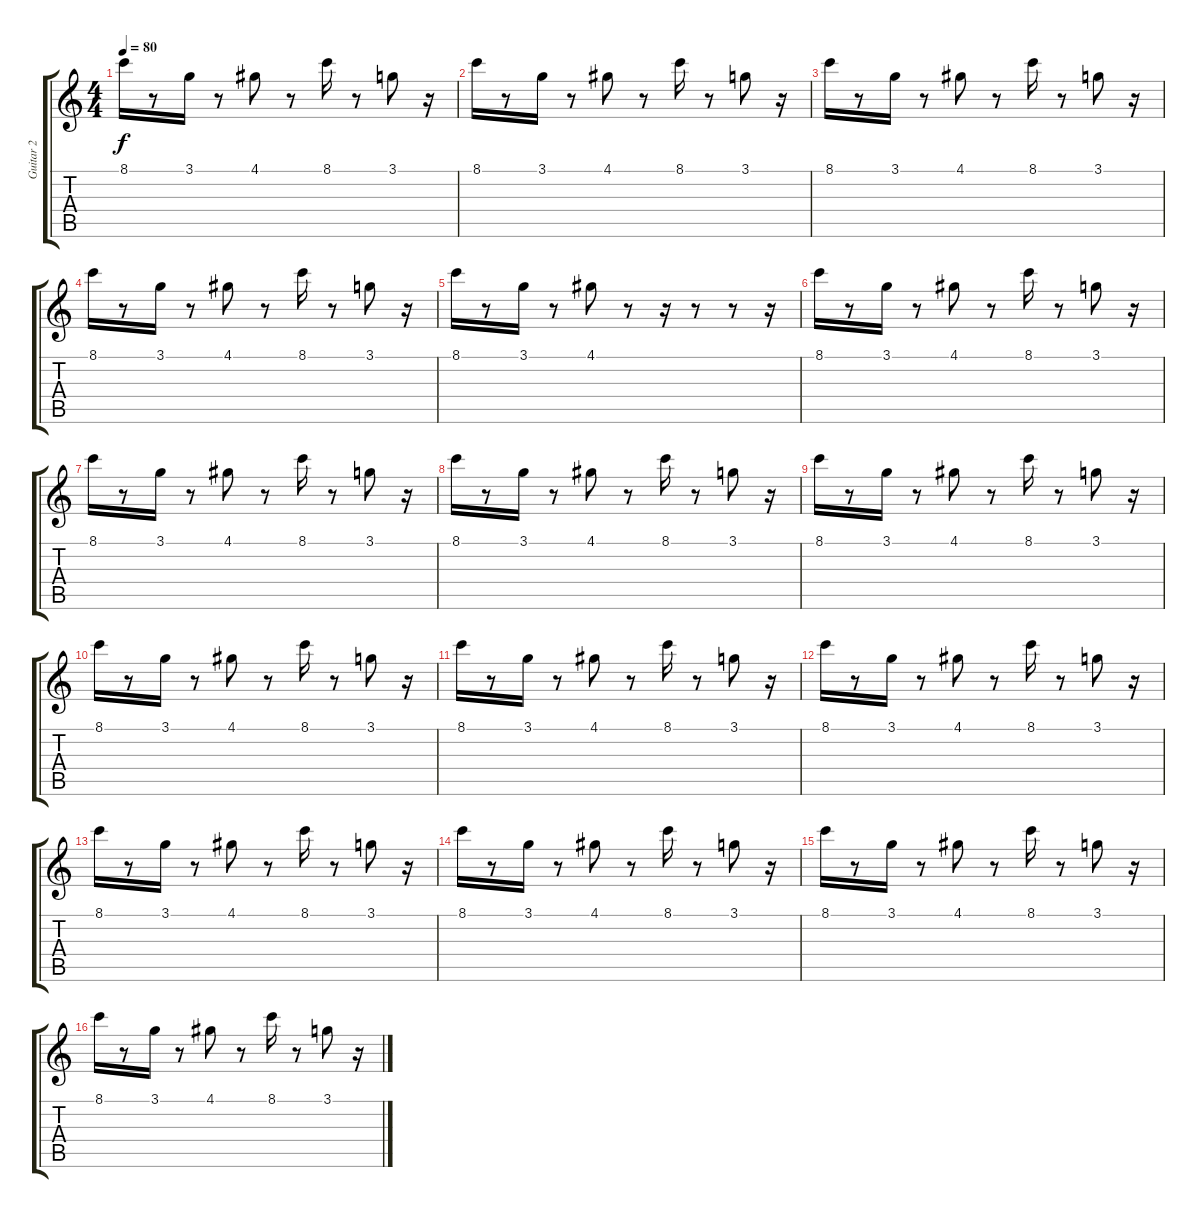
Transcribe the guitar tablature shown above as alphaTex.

\track ("Guitar 2" "Guitar 2") {instrument overdrivenguitar}
\staff {score tabs}
\tuning (E4 B3 G3 D3 A2 E2) {hide}
\ts (4 4)
\tempo 80
\clef g2
\ks c
8.1.16{dy f} r.8 3.1.16 r.8 4.1.8 r.8 8.1.16 r.8 3.1.8 r.16 |
8.1.16 r.8 3.1.16 r.8 4.1.8 r.8 8.1.16 r.8 3.1.8 r.16 |
8.1.16 r.8 3.1.16 r.8 4.1.8 r.8 8.1.16 r.8 3.1.8 r.16 |
8.1.16 r.8 3.1.16 r.8 4.1.8 r.8 8.1.16 r.8 3.1.8 r.16 |
8.1.16 r.8 3.1.16 r.8 4.1.8 r.8 r.16 r.8 r.8 r.16 |
8.1.16 r.8 3.1.16 r.8 4.1.8 r.8 8.1.16 r.8 3.1.8 r.16 |
8.1.16 r.8 3.1.16 r.8 4.1.8 r.8 8.1.16 r.8 3.1.8 r.16 |
8.1.16 r.8 3.1.16 r.8 4.1.8 r.8 8.1.16 r.8 3.1.8 r.16 |
8.1.16 r.8 3.1.16 r.8 4.1.8 r.8 8.1.16 r.8 3.1.8 r.16 |
8.1.16 r.8 3.1.16 r.8 4.1.8 r.8 8.1.16 r.8 3.1.8 r.16 |
8.1.16 r.8 3.1.16 r.8 4.1.8 r.8 8.1.16 r.8 3.1.8 r.16 |
8.1.16 r.8 3.1.16 r.8 4.1.8 r.8 8.1.16 r.8 3.1.8 r.16 |
8.1.16 r.8 3.1.16 r.8 4.1.8 r.8 8.1.16 r.8 3.1.8 r.16 |
8.1.16 r.8 3.1.16 r.8 4.1.8 r.8 8.1.16 r.8 3.1.8 r.16 |
8.1.16 r.8 3.1.16 r.8 4.1.8 r.8 8.1.16 r.8 3.1.8 r.16 |
8.1.16 r.8 3.1.16 r.8 4.1.8 r.8 8.1.16 r.8 3.1.8 r.16
